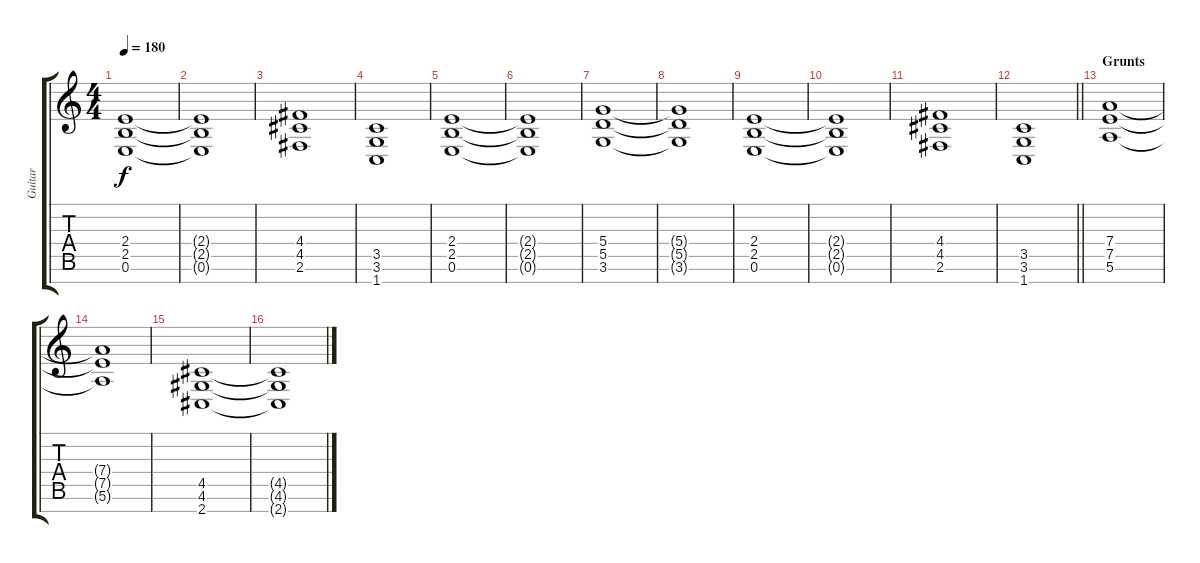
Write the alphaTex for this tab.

\track ("Guitar" "Guitar") {instrument distortionguitar}
\staff {score tabs}
\tuning (E4 B3 G3 D3 A2 E2 B1) {hide}
\ts (4 4)
\tempo 180
\clef g2
\ks c
(2.4 2.5 0.6).1{dy f} |
(2.4{t} 2.5{t} 0.6{t}).1 |
(4.4 4.5 2.6).1 |
(3.5 3.6 1.7).1 |
(2.4 2.5 0.6).1 |
(2.4{t} 2.5{t} 0.6{t}).1 |
(5.4 5.5 3.6).1 |
(5.4{t} 5.5{t} 3.6{t}).1 |
(2.4 2.5 0.6).1 |
(2.4{t} 2.5{t} 0.6{t}).1 |
(4.4 4.5 2.6).1 |
\barLineRight lightlight
(3.5 3.6 1.7).1 |
\section ("" "Grunts")
(7.4 7.5 5.6).1 |
(7.4{t} 7.5{t} 5.6{t}).1 |
(4.5 4.6 2.7).1 |
(4.5{t} 4.6{t} 2.7{t}).1
